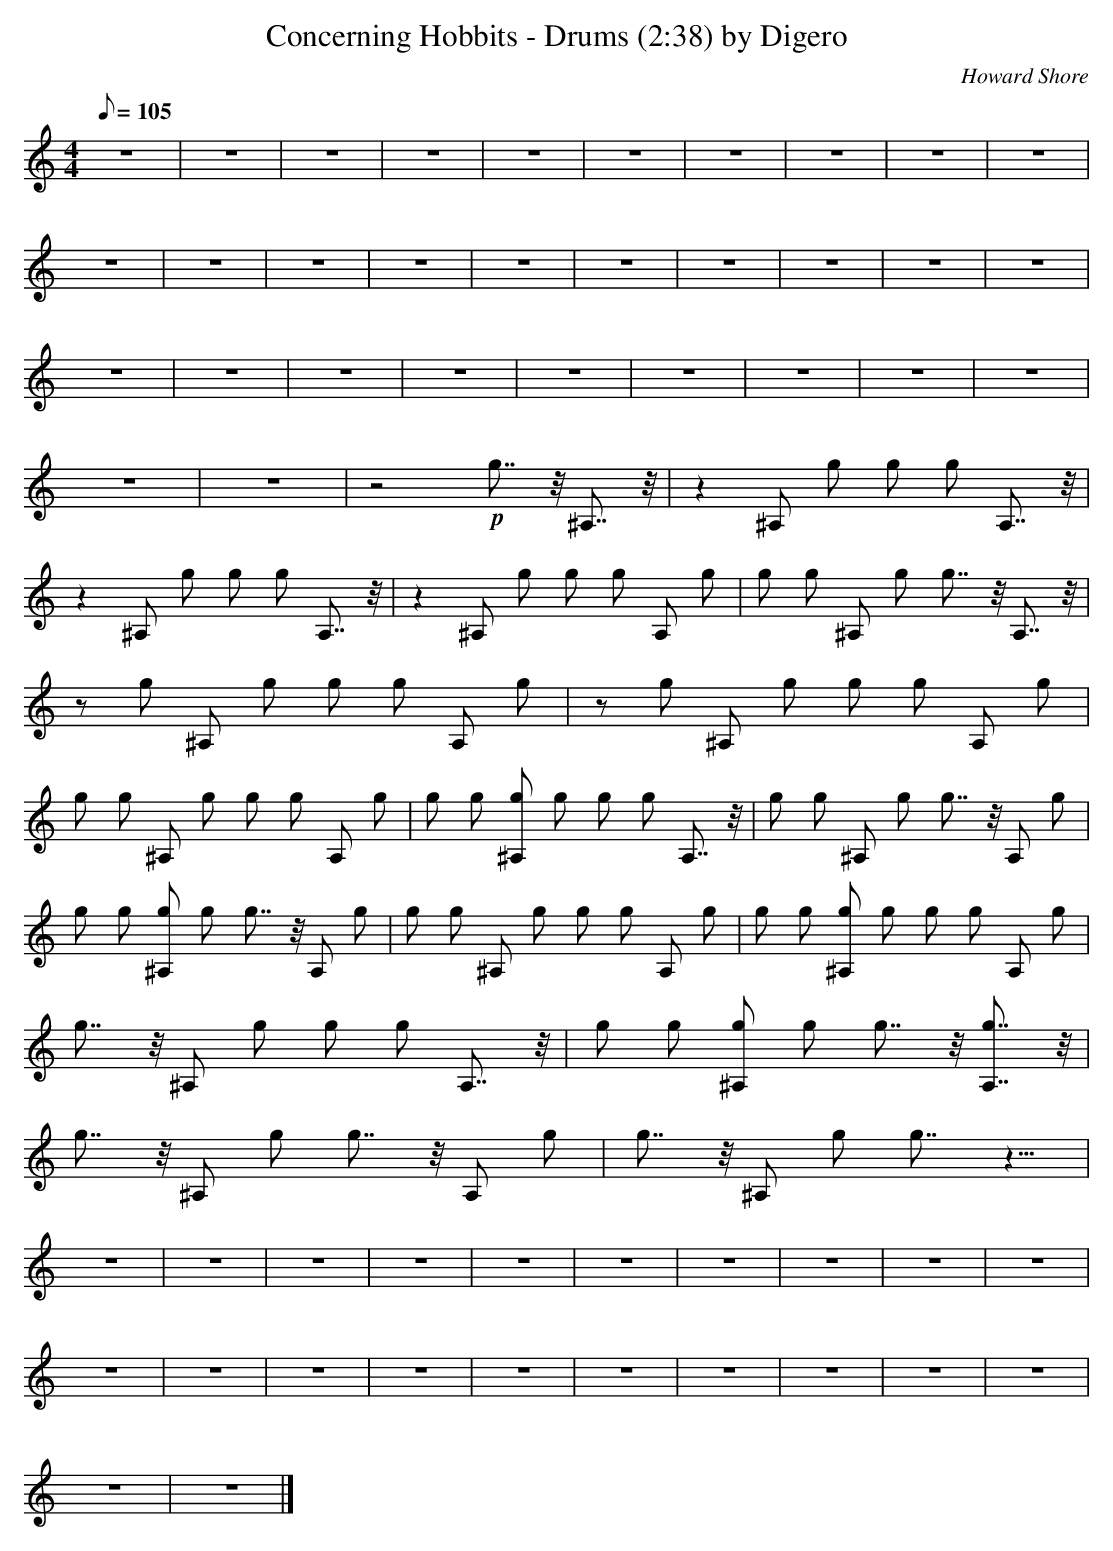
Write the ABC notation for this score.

X:1
T:Concerning Hobbits - Drums (2:38) by Digero
C:Howard Shore
M:4/4
Q:105
K:C maj
z8 | z8 | z8 | z8 | z8 | z8 | z8 | z8 | z8 | z8 |
z8 | z8 | z8 | z8 | z8 | z8 | z8 | z8 | z8 | z8 |
z8 | z8 | z8 | z8 | z8 | z8 | z8 | z8 | z8 |
z8 | z8 | z4 +p+ g7/4 z/4 ^A,7/4 z/4 | z2 ^A, g g g A,7/4 z/4 |
z2 ^A, g g g A,7/4 z/4 | z2 ^A, g g g A, g | g g ^A, g g7/4 z/4 A,7/4 z/4 |
z g ^A, g g g A, g | z g ^A, g g g A, g |
g g ^A, g g g A, g | g g [^A,g] g g g A,7/4 z/4 | g g ^A, g g7/4 z/4 A, g |
g g [^A,g] g g7/4 z/4 A, g | g g ^A, g g g A, g | g g [^A,g] g g g A, g |
g7/4 z/4 ^A, g g g A,7/4 z/4 | g g [^A,g] g g7/4 z/4 [A,7/4g7/4] z/4 |
g7/4 z/4 ^A, g g7/4 z/4 A, g | g7/4 z/4 ^A, g g7/4 z9/4 |
z8 | z8 | z8 | z8 | z8 | z8 | z8 | z8 | z8 | z8 |
z8 | z8 | z8 | z8 | z8 | z8 | z8 | z8 | z8 | z8 |
z8 | z8 |]
